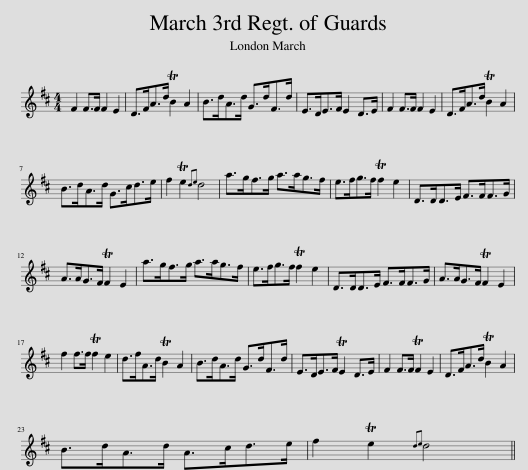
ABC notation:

X:1
L:1/8
M:4/4
I:linebreak $
K:D
V:1 treble
V:1
 F2 F>F F2 E2 | D>FA>d TB2 A2 | B>dA>d G>dF>d | E>DE>F E2 D>E | F2 F>F F2 E2 | %5
 D>FA>d TB2 A2 |$ B>dA>d G>cd>e | f2 Te2{de} d4 | a>gf>g a>ag>f | e>fg>f Tf2 e2 | %10
 D>DD>E F>FF>G |$ A>AG>F TF2 E2 | a>gf>g a>ag>f | e>fg>f Tf2 e2 | D>DD>E F>FF>G | %15
 A>AG>F TF2 E2 |$ f2 f>f Tf2 e2 | d>fA>d TB2 A2 | B>dA>d G>dF>d | E>DE>F TE2 D>E | %20
 F2 F>F TF2 E2 | D>FA>d TB2 A2 |$ B>dA>d A>cd>e | f2 Te2{de} d4 || %24
